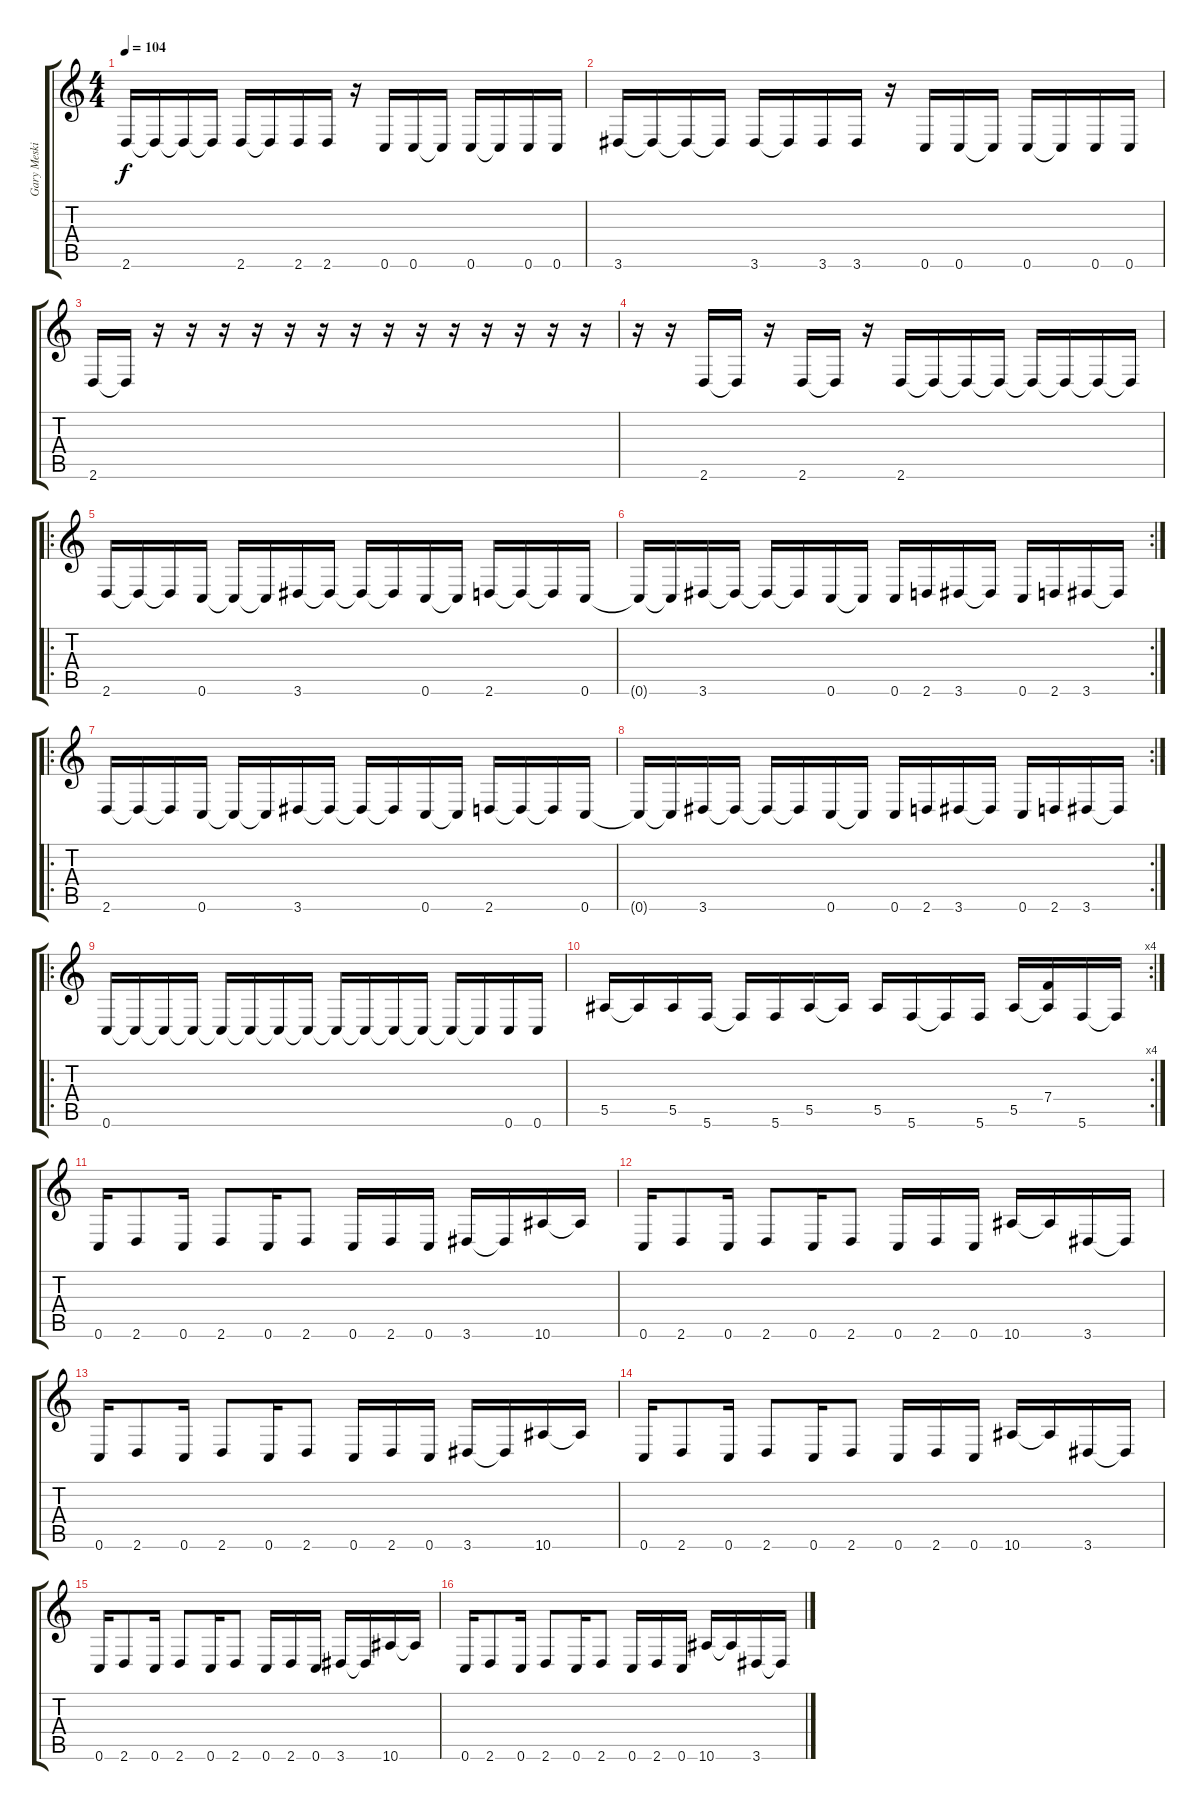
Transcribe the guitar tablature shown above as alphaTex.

\track ("Gary Meskil" "Gary Meski") {instrument electricbasspick}
\staff {score tabs}
\tuning (C4 G3 Eb3 Bb2 F2 C2) {hide}
\ts (4 4)
\tempo 104
\clef g2
\ks c
2.6.16{dy f} 2.6{t}.16 2.6{t}.16 2.6{t}.16 2.6.16 2.6{t}.16 2.6.16 2.6.16 r.16 0.6.16 0.6.16 0.6{t}.16 0.6.16 0.6{t}.16 0.6.16 0.6.16 |
3.6.16 3.6{t}.16 3.6{t}.16 3.6{t}.16 3.6.16 3.6{t}.16 3.6.16 3.6.16 r.16 0.6.16 0.6.16 0.6{t}.16 0.6.16 0.6{t}.16 0.6.16 0.6.16 |
2.6.16 2.6{t}.16 r.16 r.16 r.16 r.16 r.16 r.16 r.16 r.16 r.16 r.16 r.16 r.16 r.16 r.16 |
r.16 r.16 2.6.16 2.6{t}.16 r.16 2.6.16 2.6{t}.16 r.16 2.6.16 2.6{t}.16 2.6{t}.16 2.6{t}.16 2.6{t}.16 2.6{t}.16 2.6{t}.16 2.6{t}.16 |
\ro
2.6.16 2.6{t}.16 2.6{t}.16 0.6.16 0.6{t}.16 0.6{t}.16 3.6.16 3.6{t}.16 3.6{t}.16 3.6{t}.16 0.6.16 0.6{t}.16 2.6.16 2.6{t}.16 2.6{t}.16 0.6.16 |
\rc 2
0.6{t}.16 0.6{t}.16 3.6.16 3.6{t}.16 3.6{t}.16 3.6{t}.16 0.6.16 0.6{t}.16 0.6.16 2.6.16 3.6.16 3.6{t}.16 0.6.16 2.6.16 3.6.16 3.6{t}.16 |
\ro
2.6.16 2.6{t}.16 2.6{t}.16 0.6.16 0.6{t}.16 0.6{t}.16 3.6.16 3.6{t}.16 3.6{t}.16 3.6{t}.16 0.6.16 0.6{t}.16 2.6.16 2.6{t}.16 2.6{t}.16 0.6.16 |
\rc 2
0.6{t}.16 0.6{t}.16 3.6.16 3.6{t}.16 3.6{t}.16 3.6{t}.16 0.6.16 0.6{t}.16 0.6.16 2.6.16 3.6.16 3.6{t}.16 0.6.16 2.6.16 3.6.16 3.6{t}.16 |
\ro
0.6.16 0.6{t}.16 0.6{t}.16 0.6{t}.16 0.6{t}.16 0.6{t}.16 0.6{t}.16 0.6{t}.16 0.6{t}.16 0.6{t}.16 0.6{t}.16 0.6{t}.16 0.6{t}.16 0.6{t}.16 0.6.16 0.6.16 |
\rc 4
5.5.16 5.5{t}.16 5.5.16 5.6.16 5.6{t}.16 5.6.16 5.5.16 5.5{t}.16 5.5.16 5.6.16 5.6{t}.16 5.6.16 5.5.16 (7.4 5.5{t}).16 5.6.16 5.6{t}.16 |
0.6.16 2.6.8 0.6.16 2.6.8 0.6.16 2.6.8 0.6.16 2.6.16 0.6.16 3.6.16 3.6{t}.16 10.6.16 10.6{t}.16 |
0.6.16 2.6.8 0.6.16 2.6.8 0.6.16 2.6.8 0.6.16 2.6.16 0.6.16 10.6.16 10.6{t}.16 3.6.16 3.6{t}.16 |
0.6.16 2.6.8 0.6.16 2.6.8 0.6.16 2.6.8 0.6.16 2.6.16 0.6.16 3.6.16 3.6{t}.16 10.6.16 10.6{t}.16 |
0.6.16 2.6.8 0.6.16 2.6.8 0.6.16 2.6.8 0.6.16 2.6.16 0.6.16 10.6.16 10.6{t}.16 3.6.16 3.6{t}.16 |
0.6.16 2.6.8 0.6.16 2.6.8 0.6.16 2.6.8 0.6.16 2.6.16 0.6.16 3.6.16 3.6{t}.16 10.6.16 10.6{t}.16 |
0.6.16 2.6.8 0.6.16 2.6.8 0.6.16 2.6.8 0.6.16 2.6.16 0.6.16 10.6.16 10.6{t}.16 3.6.16 3.6{t}.16
